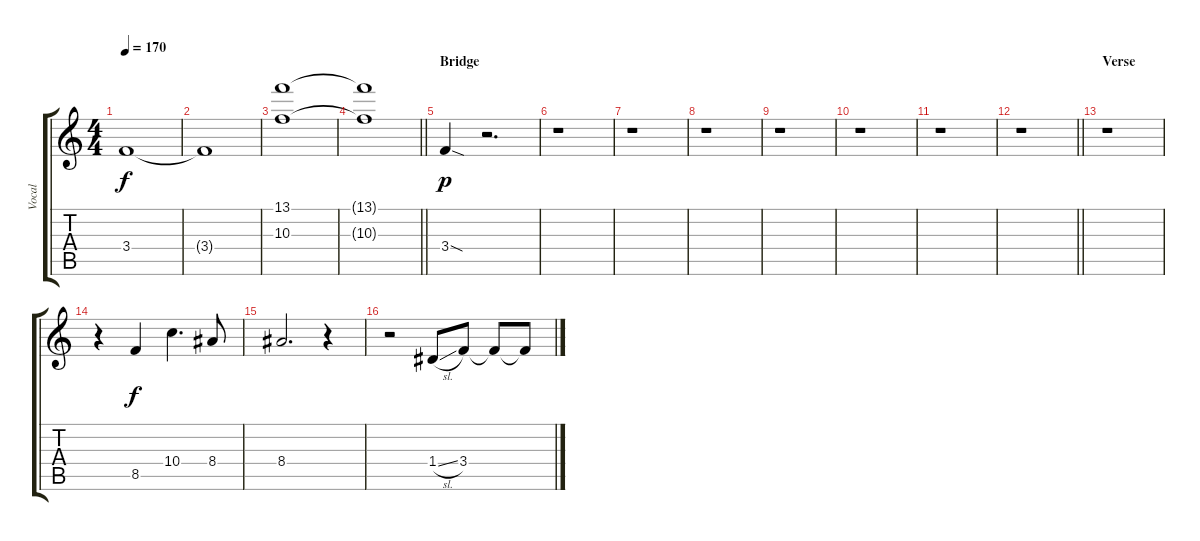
\track ("Vocal" "Vocal") {instrument acousticguitarnylon}
\staff {score tabs}
\tuning (E4 B3 G3 D3 A2 E2) {hide}
\ts (4 4)
\tempo 170
\clef g2
\ks c
3.4.1{dy f} |
3.4{t}.1 |
(13.1 10.3).1 |
\barLineRight lightlight
(13.1{t} 10.3{t}).1 |
\section ("" "Bridge")
3.4{sod}.4{dy p} r.2{d} |
r.1 |
r.1 |
r.1 |
r.1 |
r.1 |
r.1 |
\barLineRight lightlight
r.1 |
\section ("" "Verse")
r.1 |
r.4 8.5.4{dy f} 10.4.4{d} 8.4.8 |
8.4.2{d} r.4 |
r.2 1.4{sl}.8 3.4.8 3.4{t}.8 3.4{t}.8
